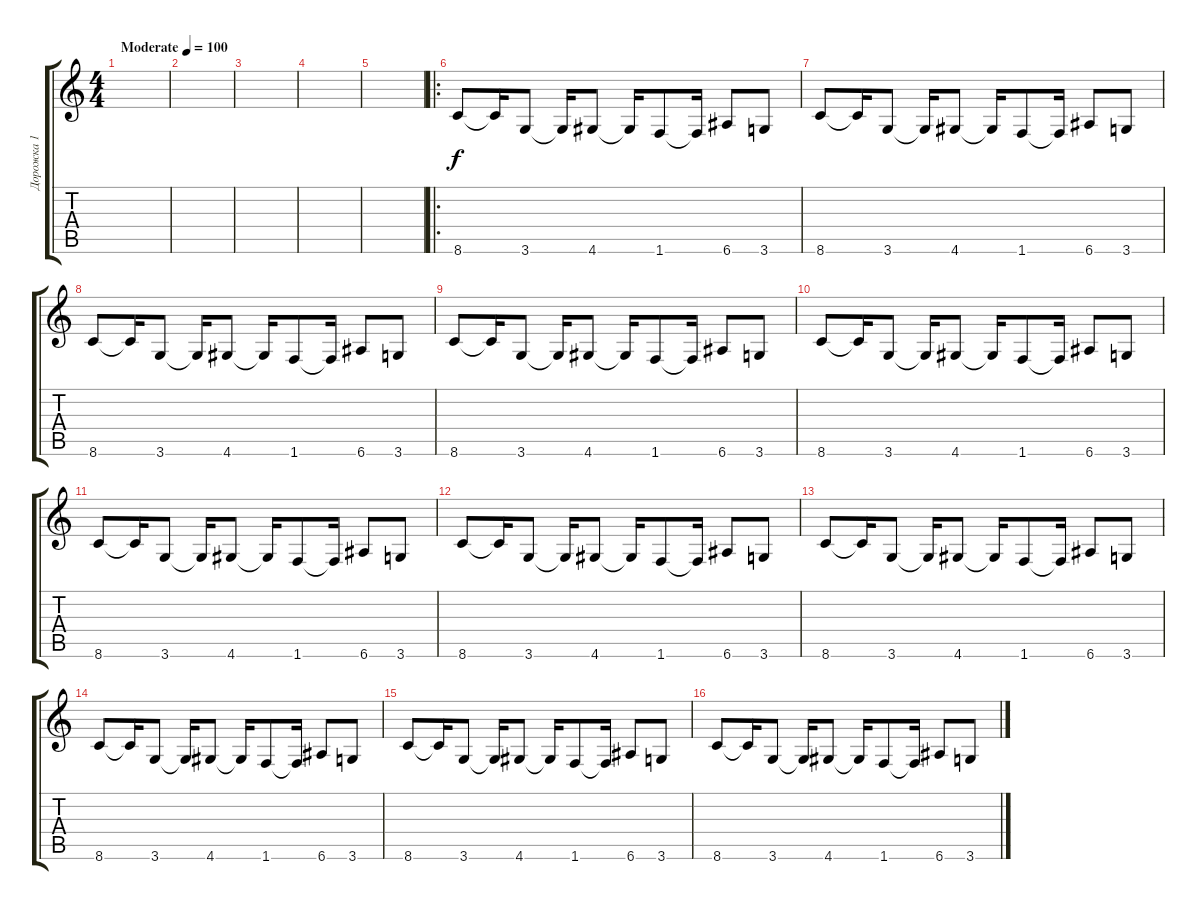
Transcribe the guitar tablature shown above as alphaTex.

\track ("Дорожка 1" "Дорожка 1") {instrument distortionguitar}
\staff {score tabs}
\tuning (E4 B3 G3 D3 A2 E2) {hide}
\ts (4 4)
\tempo (100 "Moderate")
\clef g2
\ks c
|
|
|
|
|
\ro
8.6.8 8.6{t}.16 3.6.8 3.6{t}.16 4.6.8 4.6{t}.16 1.6.8 1.6{t}.16 6.6.8 3.6.8 |
8.6.8 8.6{t}.16 3.6.8 3.6{t}.16 4.6.8 4.6{t}.16 1.6.8 1.6{t}.16 6.6.8 3.6.8 |
8.6.8 8.6{t}.16 3.6.8 3.6{t}.16 4.6.8 4.6{t}.16 1.6.8 1.6{t}.16 6.6.8 3.6.8 |
8.6.8 8.6{t}.16 3.6.8 3.6{t}.16 4.6.8 4.6{t}.16 1.6.8 1.6{t}.16 6.6.8 3.6.8 |
8.6.8 8.6{t}.16 3.6.8 3.6{t}.16 4.6.8 4.6{t}.16 1.6.8 1.6{t}.16 6.6.8 3.6.8 |
8.6.8 8.6{t}.16 3.6.8 3.6{t}.16 4.6.8 4.6{t}.16 1.6.8 1.6{t}.16 6.6.8 3.6.8 |
8.6.8 8.6{t}.16 3.6.8 3.6{t}.16 4.6.8 4.6{t}.16 1.6.8 1.6{t}.16 6.6.8 3.6.8 |
8.6.8 8.6{t}.16 3.6.8 3.6{t}.16 4.6.8 4.6{t}.16 1.6.8 1.6{t}.16 6.6.8 3.6.8 |
8.6.8 8.6{t}.16 3.6.8 3.6{t}.16 4.6.8 4.6{t}.16 1.6.8 1.6{t}.16 6.6.8 3.6.8 |
8.6.8 8.6{t}.16 3.6.8 3.6{t}.16 4.6.8 4.6{t}.16 1.6.8 1.6{t}.16 6.6.8 3.6.8 |
8.6.8 8.6{t}.16 3.6.8 3.6{t}.16 4.6.8 4.6{t}.16 1.6.8 1.6{t}.16 6.6.8 3.6.8
